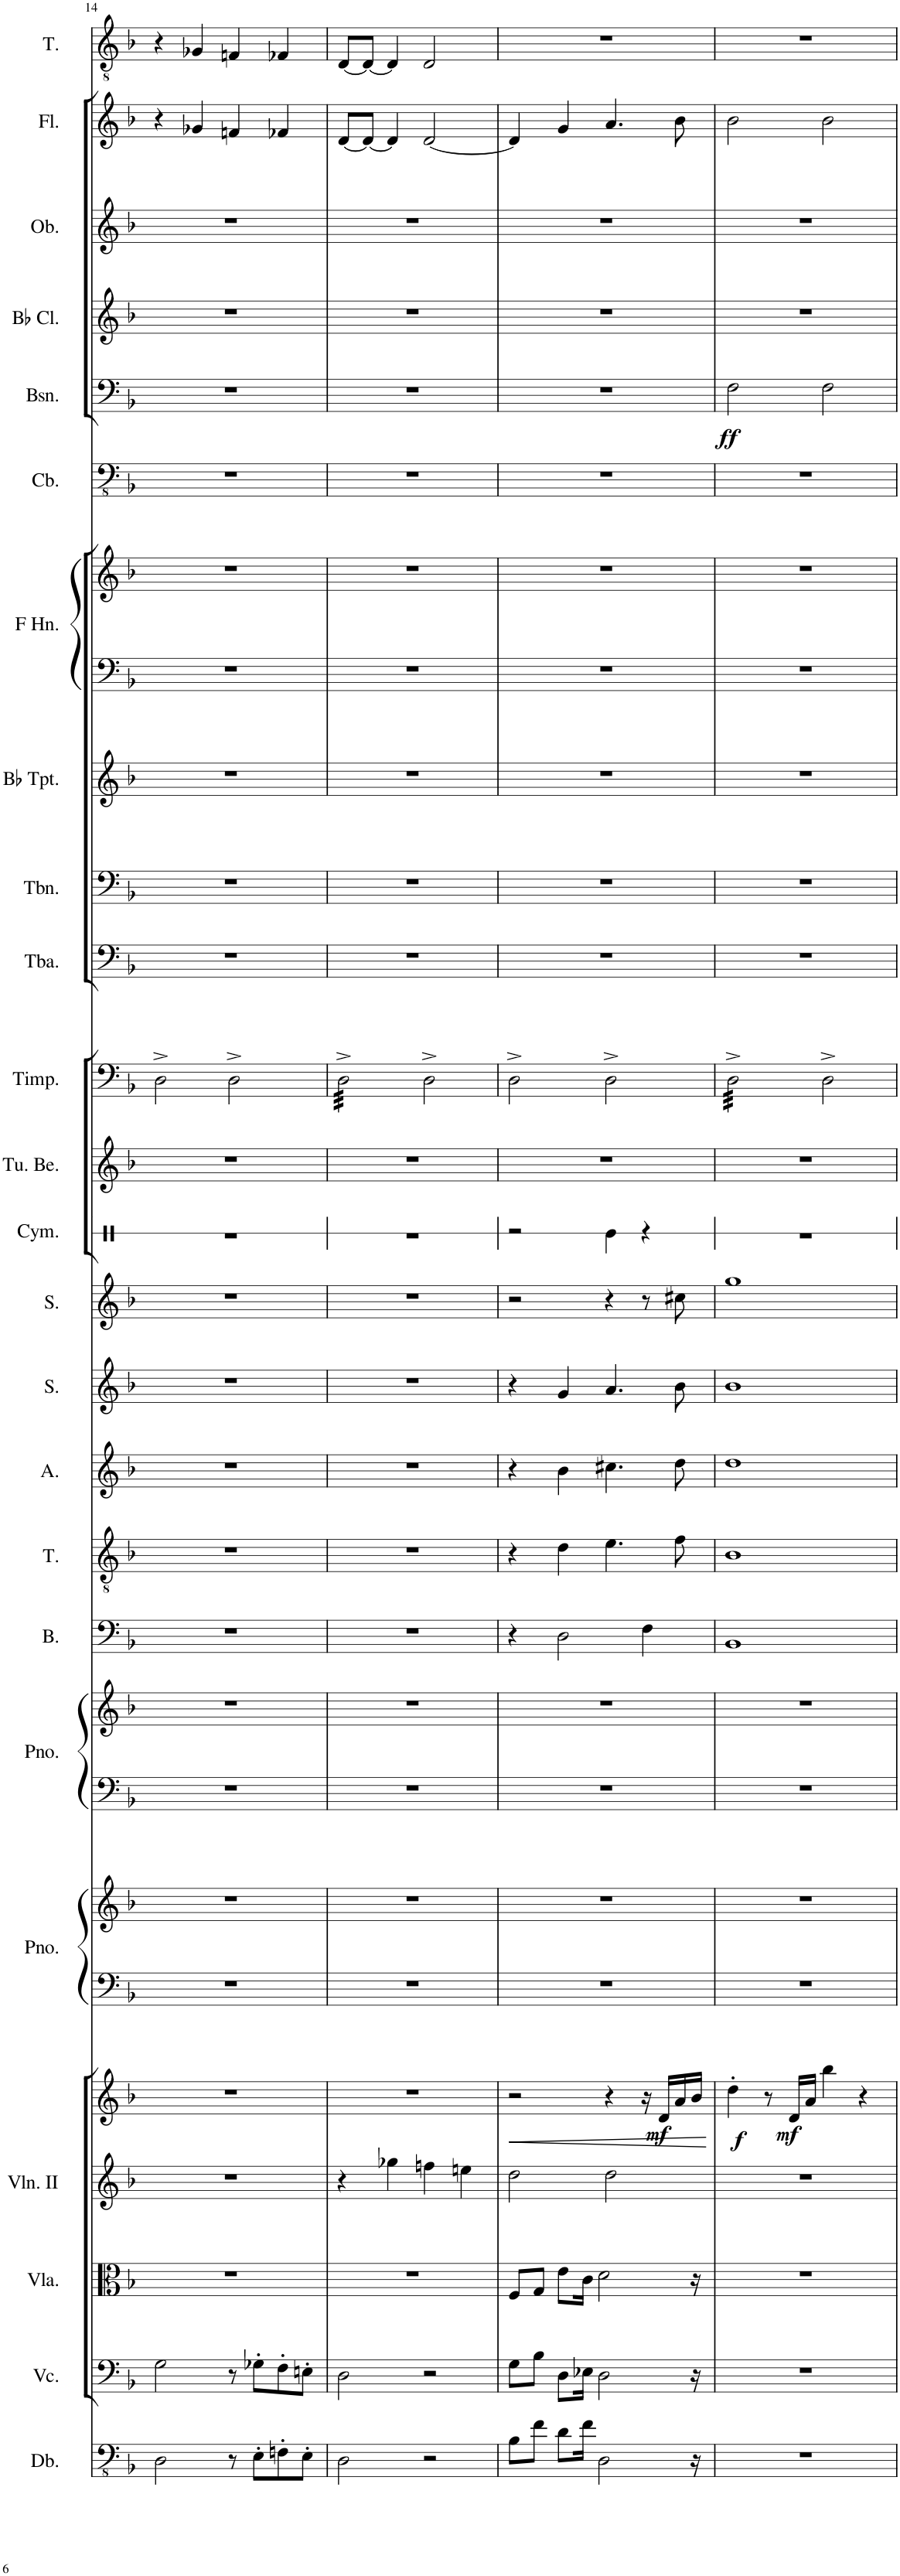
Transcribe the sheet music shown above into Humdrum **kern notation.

**kern	**kern	**kern	**kern	**kern	**dynam	**kern	**kern	**kern	**kern	**kern	**kern	**kern	**kern	**kern	**kern	**kern	**kern	**kern	**kern	**kern	**kern	**kern	**kern	**kern	**dynam	**kern	**kern	**kern	**kern
*part25	*part24	*part23	*part22	*part21	*part21	*part20	*part20	*part19	*part19	*part18	*part17	*part16	*part15	*part14	*part13	*part12	*part11	*part10	*part9	*part8	*part7	*part7	*part6	*part5	*part5	*part4	*part3	*part2	*part1
*staff28	*staff27	*staff26	*staff25	*staff24	*staff24	*staff23	*staff22	*staff21	*staff20	*staff19	*staff18	*staff17	*staff16	*staff15	*staff14	*staff13	*staff12	*staff11	*staff10	*staff9	*staff8	*staff7	*staff6	*staff5	*staff5	*staff4	*staff3	*staff2	*staff1
*I"Double Bass	*I"Violoncellos	*I"Violas	*I"Violins II	*I"Violins I	*	*I"Piano	*	*I"Piano	*	*I"Bass	*I"Tenor	*I"Alto	*I"Soprano	*I"Soprano	*I"Cymbal	*I"Tubular Bells	*I"Timpani	*I"Tuba	*I"Trombone	*I"Trumpets in Bb	*I"Horns in F	*	*I"Contrabasses	*I"Bassoons	*	*I"Clarinets in Bb	*I"Oboes	*I"Flutes	*I"Tenor
*I'Db.	*I'Vc.	*I'Vla.	*I'Vln. II	*	*	*I'Pno.	*	*I'Pno.	*	*I'B.	*I'T.	*I'A.	*I'S.	*I'S.	*I'Cym.	*I'Tu. Be.	*I'Timp.	*I'Tba.	*I'Tbn.	*	*	*	*I'Cb.	*I'Bsn.	*	*	*I'Ob.	*I'Fl.	*I'T.
!!LO:PB:g=z
*clefFv4	*clefF4	*clefC3	*clefG2	*clefG2	*	*clefF4	*clefG2	*clefF4	*clefG2	*clefF4	*clefGv2	*clefG2	*clefG2	*clefG2	*clefX	*clefG2	*clefF4	*clefF4	*clefF4	*clefG2	*clefF4	*clefG2	*clefFv4	*clefF4	*	*clefG2	*clefG2	*clefG2	*clefGv2
*ITrd7c12	*	*	*	*	*	*	*	*	*	*	*	*	*	*	*	*	*	*	*	*ITrd1c2	*ITrd4c7	*ITrd4c7	*ITrd7c12	*	*	*ITrd1c2	*	*	*
*k[b-]	*k[b-]	*k[b-]	*k[b-]	*k[b-]	*	*k[b-]	*k[b-]	*k[b-]	*k[b-]	*k[b-]	*k[b-]	*k[b-]	*k[b-]	*k[b-]	*k[]	*k[b-]	*k[b-]	*k[b-]	*k[b-]	*k[b-]	*k[b-]	*k[b-]	*k[b-]	*k[b-]	*	*k[b-]	*k[b-]	*k[b-]	*k[b-]
*M4/4	*M4/4	*M4/4	*M4/4	*M4/4	*	*M4/4	*M4/4	*M4/4	*M4/4	*M4/4	*M4/4	*M4/4	*M4/4	*M4/4	*M4/4	*M4/4	*M4/4	*M4/4	*M4/4	*M4/4	*M4/4	*M4/4	*M4/4	*M4/4	*	*M4/4	*M4/4	*M4/4	*M4/4
=14	=14	=14	=14	=14	=14	=14	=14	=14	=14	=14	=14	=14	=14	=14	=14	=14	=14	=14	=14	=14	=14	=14	=14	=14	=14	=14	=14	=14	=14
2DD\	2G\	1r	1r	1r	.	1r	1r	1r	1r	1r	1r	1r	1r	1r	1r	1r	2D^\	1r	1r	1r	1r	1r	1r	1r	.	1r	1r	4r	4r
.	.	.	.	.	.	.	.	.	.	.	.	.	.	.	.	.	.	.	.	.	.	.	.	.	.	.	.	4g-X/	4G-X/
8r	8r	.	.	.	.	.	.	.	.	.	.	.	.	.	.	.	2D^\	.	.	.	.	.	.	.	.	.	.	4fn/	4Fn/
8EE'\L	8G-X'\L	.	.	.	.	.	.	.	.	.	.	.	.	.	.	.	.	.	.	.	.	.	.	.	.	.	.	.	.
8FFn'\	8F'\	.	.	.	.	.	.	.	.	.	.	.	.	.	.	.	.	.	.	.	.	.	.	.	.	.	.	4f-X/	4F-X/
8EE'\J	8En'\J	.	.	.	.	.	.	.	.	.	.	.	.	.	.	.	.	.	.	.	.	.	.	.	.	.	.	.	.
=15	=15	=15	=15	=15	=15	=15	=15	=15	=15	=15	=15	=15	=15	=15	=15	=15	=15	=15	=15	=15	=15	=15	=15	=15	=15	=15	=15	=15	=15
*	*	*	*	*	*	*	*	*	*	*	*	*	*	*	*	*	*tremolo	*	*	*	*	*	*	*	*	*	*	*	*
2DD\	2D\	1r	4r	1r	.	1r	1r	1r	1r	1r	1r	1r	1r	1r	1r	1r	32D^\LLL	1r	1r	1r	1r	1r	1r	1r	.	1r	1r	[8d/L	[8D/L
.	.	.	.	.	.	.	.	.	.	.	.	.	.	.	.	.	32D^\	.	.	.	.	.	.	.	.	.	.	.	.
.	.	.	.	.	.	.	.	.	.	.	.	.	.	.	.	.	32D^\	.	.	.	.	.	.	.	.	.	.	.	.
.	.	.	.	.	.	.	.	.	.	.	.	.	.	.	.	.	32D^\	.	.	.	.	.	.	.	.	.	.	.	.
.	.	.	.	.	.	.	.	.	.	.	.	.	.	.	.	.	32D^\	.	.	.	.	.	.	.	.	.	.	8d/J_	8D/J_
.	.	.	.	.	.	.	.	.	.	.	.	.	.	.	.	.	32D^\	.	.	.	.	.	.	.	.	.	.	.	.
.	.	.	.	.	.	.	.	.	.	.	.	.	.	.	.	.	32D^\	.	.	.	.	.	.	.	.	.	.	.	.
.	.	.	.	.	.	.	.	.	.	.	.	.	.	.	.	.	32D^\	.	.	.	.	.	.	.	.	.	.	.	.
.	.	.	4gg-X\	.	.	.	.	.	.	.	.	.	.	.	.	.	32D^\	.	.	.	.	.	.	.	.	.	.	4d/]	4D/]
.	.	.	.	.	.	.	.	.	.	.	.	.	.	.	.	.	32D^\	.	.	.	.	.	.	.	.	.	.	.	.
.	.	.	.	.	.	.	.	.	.	.	.	.	.	.	.	.	32D^\	.	.	.	.	.	.	.	.	.	.	.	.
.	.	.	.	.	.	.	.	.	.	.	.	.	.	.	.	.	32D^\	.	.	.	.	.	.	.	.	.	.	.	.
.	.	.	.	.	.	.	.	.	.	.	.	.	.	.	.	.	32D^\	.	.	.	.	.	.	.	.	.	.	.	.
.	.	.	.	.	.	.	.	.	.	.	.	.	.	.	.	.	32D^\	.	.	.	.	.	.	.	.	.	.	.	.
.	.	.	.	.	.	.	.	.	.	.	.	.	.	.	.	.	32D^\	.	.	.	.	.	.	.	.	.	.	.	.
.	.	.	.	.	.	.	.	.	.	.	.	.	.	.	.	.	32D^\JJJ	.	.	.	.	.	.	.	.	.	.	.	.
*	*	*	*	*	*	*	*	*	*	*	*	*	*	*	*	*	*Xtremolo	*	*	*	*	*	*	*	*	*	*	*	*
2r	2r	.	4ffn\	.	.	.	.	.	.	.	.	.	.	.	.	.	2D^\	.	.	.	.	.	.	.	.	.	.	[2d/	2D/
.	.	.	4een\	.	.	.	.	.	.	.	.	.	.	.	.	.	.	.	.	.	.	.	.	.	.	.	.	.	.
=16	=16	=16	=16	=16	=16	=16	=16	=16	=16	=16	=16	=16	=16	=16	=16	=16	=16	=16	=16	=16	=16	=16	=16	=16	=16	=16	=16	=16	=16
!	!	!	!	!	!LO:HP:b	!	!	!	!	!	!	!	!	!	!	!	!	!	!	!	!	!	!	!	!	!	!	!	!
8BB-\L	8G\L	8F/L	2dd\	2r	<	1r	1r	1r	1r	4r	4r	4r	4r	2r	2r	1r	2D^\	1r	1r	1r	1r	1r	1r	1r	.	1r	1r	4d/]	1r
8F\J	8B-\J	8G/J	.	.	.	.	.	.	.	.	.	.	.	.	.	.	.	.	.	.	.	.	.	.	.	.	.	.	.
8D\L	8D\L	8e\L	.	.	.	.	.	.	.	2D\	4d\	4b-\	4g/	.	.	.	.	.	.	.	.	.	.	.	.	.	.	4g/	.
16F\Jk	16E-X\Jk	16c\Jk	.	.	.	.	.	.	.	.	.	.	.	.	.	.	.	.	.	.	.	.	.	.	.	.	.	.	.
2DD\	2D\	2d\	.	.	.	.	.	.	.	.	.	.	.	.	.	.	.	.	.	.	.	.	.	.	.	.	.	.	.
.	.	.	2dd\	4r	.	.	.	.	.	.	4.e\	4.cc#X\	4.a/	4r	4Re\	.	2D^\	.	.	.	.	.	.	.	.	.	.	4.a/	.
.	.	.	.	16r	.	.	.	.	.	4F\	.	.	.	8r	4r	.	.	.	.	.	.	.	.	.	.	.	.	.	.
!	!	!	!	!	!LO:DY:b	!	!	!	!	!	!	!	!	!	!	!	!	!	!	!	!	!	!	!	!	!	!	!	!
.	.	.	.	16d/LL	mf	.	.	.	.	.	.	.	.	.	.	.	.	.	.	.	.	.	.	.	.	.	.	.	.
.	.	.	.	16a/	.	.	.	.	.	.	8f\	8dd\	8b-\	8cc#X\	.	.	.	.	.	.	.	.	.	.	.	.	.	8b-\	.
16r	16r	16r	.	16b-/JJ	.	.	.	.	.	.	.	.	.	.	.	.	.	.	.	.	.	.	.	.	.	.	.	.	.
.	.	.	.	.	[	.	.	.	.	.	.	.	.	.	.	.	.	.	.	.	.	.	.	.	.	.	.	.	.
=17	=17	=17	=17	=17	=17	=17	=17	=17	=17	=17	=17	=17	=17	=17	=17	=17	=17	=17	=17	=17	=17	=17	=17	=17	=17	=17	=17	=17	=17
!	!	!	!	!	!LO:DY:b	!	!	!	!	!	!	!	!	!	!	!	!	!	!	!	!	!	!	!	!LO:DY:b	!	!	!	!
*	*	*	*	*	*	*	*	*	*	*	*	*	*	*	*	*	*tremolo	*	*	*	*	*	*	*	*	*	*	*	*
1r	1r	1r	1r	4dd'\	f	1r	1r	1r	1r	1BB-	1B-	1dd	1b-	1gg	1r	1r	32D^\LLL	1r	1r	1r	1r	1r	1r	2F\	ff	1r	1r	2b-\	1r
.	.	.	.	.	.	.	.	.	.	.	.	.	.	.	.	.	32D^\	.	.	.	.	.	.	.	.	.	.	.	.
.	.	.	.	.	.	.	.	.	.	.	.	.	.	.	.	.	32D^\	.	.	.	.	.	.	.	.	.	.	.	.
.	.	.	.	.	.	.	.	.	.	.	.	.	.	.	.	.	32D^\	.	.	.	.	.	.	.	.	.	.	.	.
.	.	.	.	.	.	.	.	.	.	.	.	.	.	.	.	.	32D^\	.	.	.	.	.	.	.	.	.	.	.	.
.	.	.	.	.	.	.	.	.	.	.	.	.	.	.	.	.	32D^\	.	.	.	.	.	.	.	.	.	.	.	.
.	.	.	.	.	.	.	.	.	.	.	.	.	.	.	.	.	32D^\	.	.	.	.	.	.	.	.	.	.	.	.
.	.	.	.	.	.	.	.	.	.	.	.	.	.	.	.	.	32D^\	.	.	.	.	.	.	.	.	.	.	.	.
.	.	.	.	8r	.	.	.	.	.	.	.	.	.	.	.	.	32D^\	.	.	.	.	.	.	.	.	.	.	.	.
.	.	.	.	.	.	.	.	.	.	.	.	.	.	.	.	.	32D^\	.	.	.	.	.	.	.	.	.	.	.	.
.	.	.	.	.	.	.	.	.	.	.	.	.	.	.	.	.	32D^\	.	.	.	.	.	.	.	.	.	.	.	.
.	.	.	.	.	.	.	.	.	.	.	.	.	.	.	.	.	32D^\	.	.	.	.	.	.	.	.	.	.	.	.
!	!	!	!	!	!LO:DY:b	!	!	!	!	!	!	!	!	!	!	!	!	!	!	!	!	!	!	!	!	!	!	!	!
.	.	.	.	16d/LL	mf	.	.	.	.	.	.	.	.	.	.	.	32D^\	.	.	.	.	.	.	.	.	.	.	.	.
.	.	.	.	.	.	.	.	.	.	.	.	.	.	.	.	.	32D^\	.	.	.	.	.	.	.	.	.	.	.	.
.	.	.	.	16a/JJ	.	.	.	.	.	.	.	.	.	.	.	.	32D^\	.	.	.	.	.	.	.	.	.	.	.	.
.	.	.	.	.	.	.	.	.	.	.	.	.	.	.	.	.	32D^\JJJ	.	.	.	.	.	.	.	.	.	.	.	.
*	*	*	*	*	*	*	*	*	*	*	*	*	*	*	*	*	*Xtremolo	*	*	*	*	*	*	*	*	*	*	*	*
.	.	.	.	4bb-\	.	.	.	.	.	.	.	.	.	.	.	.	2D^\	.	.	.	.	.	.	2F\	.	.	.	2b-\	.
.	.	.	.	4r	.	.	.	.	.	.	.	.	.	.	.	.	.	.	.	.	.	.	.	.	.	.	.	.	.
=	=	=	=	=	=	=	=	=	=	=	=	=	=	=	=	=	=	=	=	=	=	=	=	=	=	=	=	=	=
*-	*-	*-	*-	*-	*-	*-	*-	*-	*-	*-	*-	*-	*-	*-	*-	*-	*-	*-	*-	*-	*-	*-	*-	*-	*-	*-	*-	*-	*-
